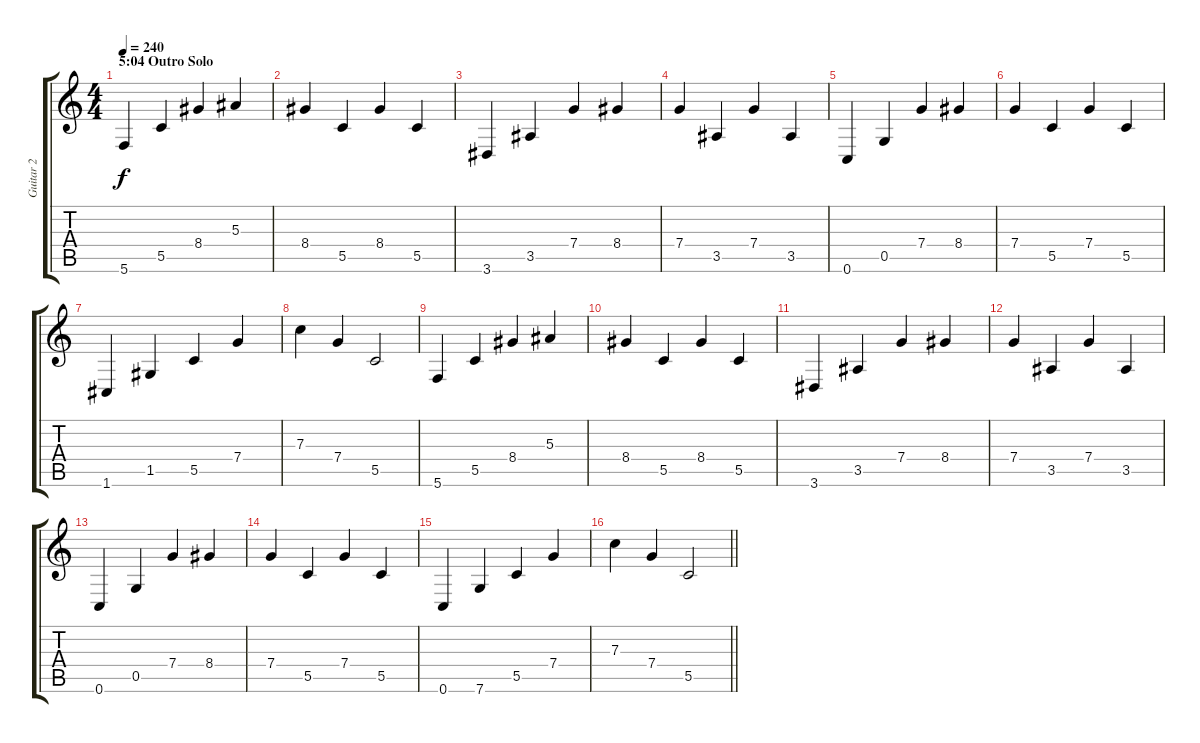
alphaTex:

\track ("Guitar 2" "Guitar 2") {instrument distortionguitar}
\staff {score tabs}
\tuning (D4 A3 F3 C3 G2 C2) {hide}
\ts (4 4)
\section ("" "5:04 Outro Solo")
\tempo 240
\clef g2
\ks c
5.6.4{dy f} 5.5.4 8.4.4 5.3.4 |
8.4.4 5.5.4 8.4.4 5.5.4 |
3.6.4 3.5.4 7.4.4 8.4.4 |
7.4.4 3.5.4 7.4.4 3.5.4 |
0.6.4 0.5.4 7.4.4 8.4.4 |
7.4.4 5.5.4 7.4.4 5.5.4 |
1.6.4 1.5.4 5.5.4 7.4.4 |
7.3.4 7.4.4 5.5.2 |
5.6.4 5.5.4 8.4.4 5.3.4 |
8.4.4 5.5.4 8.4.4 5.5.4 |
3.6.4 3.5.4 7.4.4 8.4.4 |
7.4.4 3.5.4 7.4.4 3.5.4 |
0.6.4 0.5.4 7.4.4 8.4.4 |
7.4.4 5.5.4 7.4.4 5.5.4 |
0.6.4 7.6.4 5.5.4 7.4.4 |
\barLineRight lightlight
7.3.4 7.4.4 5.5.2
